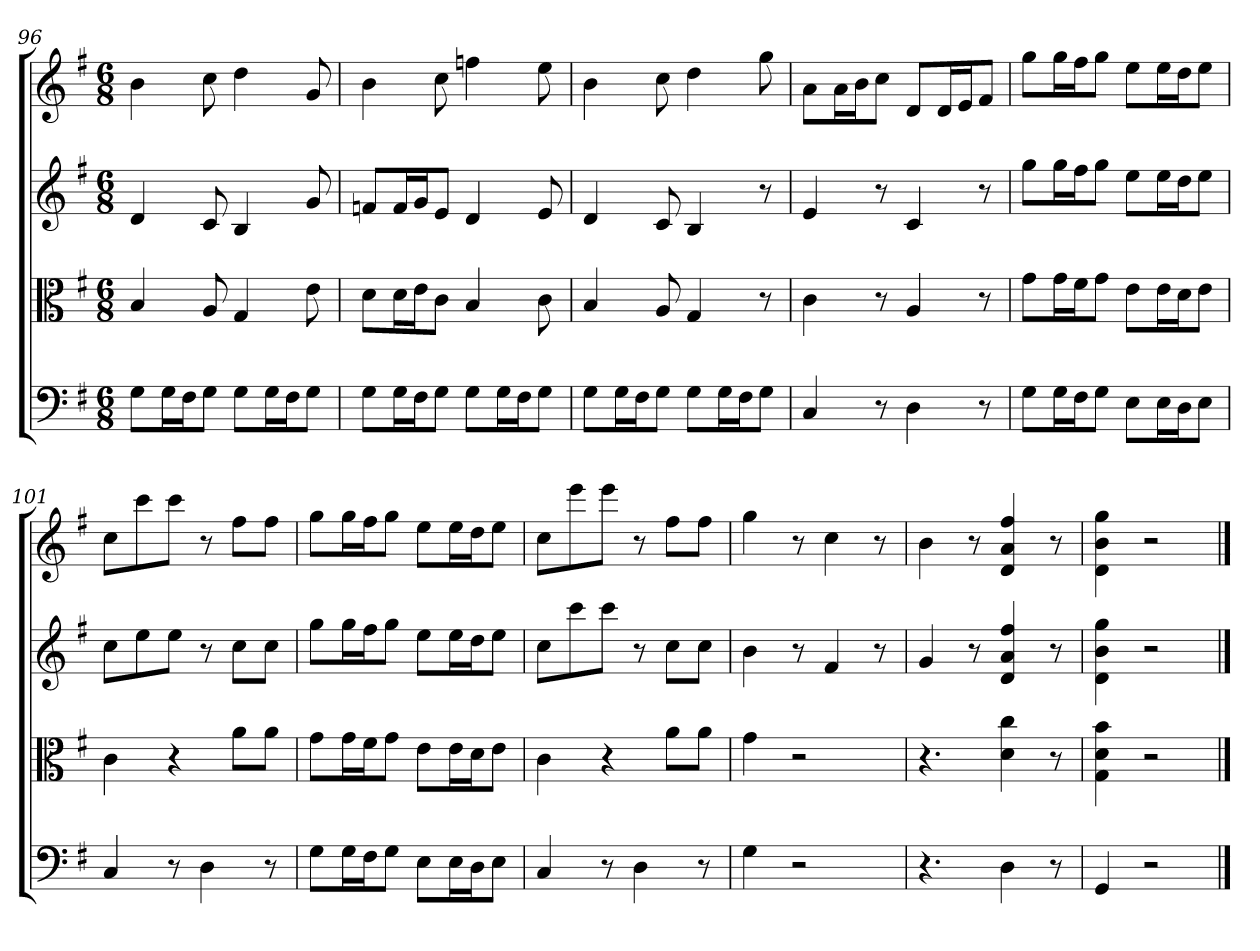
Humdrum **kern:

**kern	**kern	**kern	**kern
*part4	*part3	*part2	*part1
*staff4	*staff3	*staff2	*staff1
*clefF4	*clefC3	*	*
*k[f#]	*k[f#]	*k[f#]	*k[f#]
*G:	*G:	*G:	*G:
*M6/8	*M6/8	*M6/8	*M6/8
=96	=96	=96	=96
8G\L	4B	4d	4b
16G\L	.	.	.
16F#\J	.	.	.
8G\J	8A	8c	8cc
8G\L	4G	4B	4dd
16G\L	.	.	.
16F#\J	.	.	.
8G\J	8e	8g	8g
=97	=97	=97	=97
8G\L	8d\L	8fnL	4b
16G\L	16d\L	16fL	.
16F#\J	16e\J	16gJ	.
8G\J	8c\J	8eJ	8cc
8G\L	4B	4d	4ffn
16G\L	.	.	.
16F#\J	.	.	.
8G\J	8c	8e	8ee
=98	=98	=98	=98
8G\L	4B	4d	4b
16G\L	.	.	.
16F#\J	.	.	.
8G\J	8A	8c	8cc
8G\L	4G	4B	4dd
16G\L	.	.	.
16F#\J	.	.	.
8G\J	8r	8r	8gg
=99	=99	=99	=99
4C	4c	4e	8aL
.	.	.	16aL
.	.	.	16bJ
8r	8r	8r	8ccJ
4D	4A	4c	8dL
.	.	.	16dL
.	.	.	16eJ
8r	8r	8r	8f#J
=100	=100	=100	=100
8G\L	8g\L	8ggL	8ggL
16G\L	16g\L	16ggL	16ggL
16F#\J	16f#\J	16ff#J	16ff#J
8G\J	8g\J	8ggJ	8ggJ
8E\L	8e\L	8eeL	8eeL
16E\L	16e\L	16eeL	16eeL
16D\J	16d\J	16ddJ	16ddJ
8E\J	8e\J	8eeJ	8eeJ
=101	=101	=101	=101
4C	4c	8ccL	8ccL
.	.	8ee	8ccc
8r	4r	8eeJ	8cccJ
4D	.	8r	8r
.	8a\L	8ccL	8ff#L
8r	8a\J	8ccJ	8ff#J
=102	=102	=102	=102
8G\L	8g\L	8ggL	8ggL
16G\L	16g\L	16ggL	16ggL
16F#\J	16f#\J	16ff#J	16ff#J
8G\J	8g\J	8ggJ	8ggJ
8E\L	8e\L	8eeL	8eeL
16E\L	16e\L	16eeL	16eeL
16D\J	16d\J	16ddJ	16ddJ
8E\J	8e\J	8eeJ	8eeJ
=103	=103	=103	=103
4C	4c	8ccL	8ccL
.	.	8ccc	8eee
8r	4r	8cccJ	8eeeJ
4D	.	8r	8r
.	8a\L	8ccL	8ff#L
8r	8a\J	8ccJ	8ff#J
=104	=104	=104	=104
4G	4g	4b	4gg
2r	2r	8r	8r
.	.	4f#	4cc
.	.	8r	8r
=105	=105	=105	=105
4.r	4.r	4g	4b
.	.	8r	8r
4D	4d 4cc	4d 4a 4ff#	4d 4a 4ff#
8r	8r	8r	8r
=106	=106	=106	=106
4GG	4G 4d 4b	4d 4b 4gg	4d 4b 4gg
2r	2r	2r	2r
==	==	==	==
*-	*-	*-	*-
